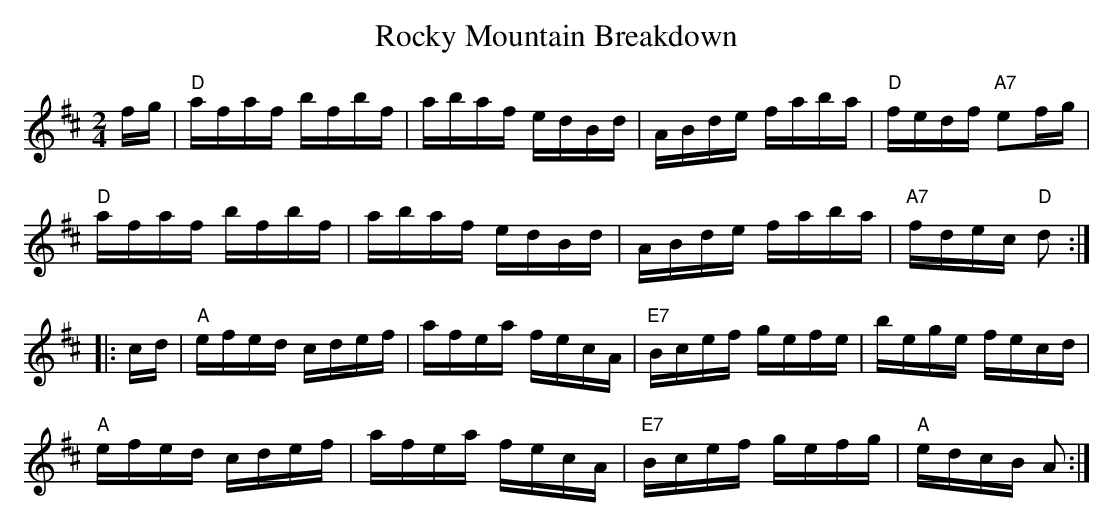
X:1
T:Rocky Mountain Breakdown
M:2/4
L:1/8
K:D
f/g/|"D"a/f/a/f/ b/f/b/f/ |a/b/a/f/ e/d/B/d/|A/B/d/e/ f/a/b/a/|"D"f/e/d/f/ "A7"ef/g/|
"D"a/f/a/f/ b/f/b/f/|a/b/a/f/ e/d/B/d/|A/B/d/e/ f/a/b/a/|"A7"f/d/e/c/ "D"d:|
|:c/d/|"A"e/f/e/d/ c/d/e/f/|a/f/e/a/ f/e/c/A/|"E7"B/c/e/f/ g/e/f/e/|b/e/g/e/ f/e/c/d/|
"A"e/f/e/d/ c/d/e/f/|a/f/e/a/ f/e/c/A/|"E7"B/c/e/f/ g/e/f/g/|"A"e/d/c/B/ A:|
